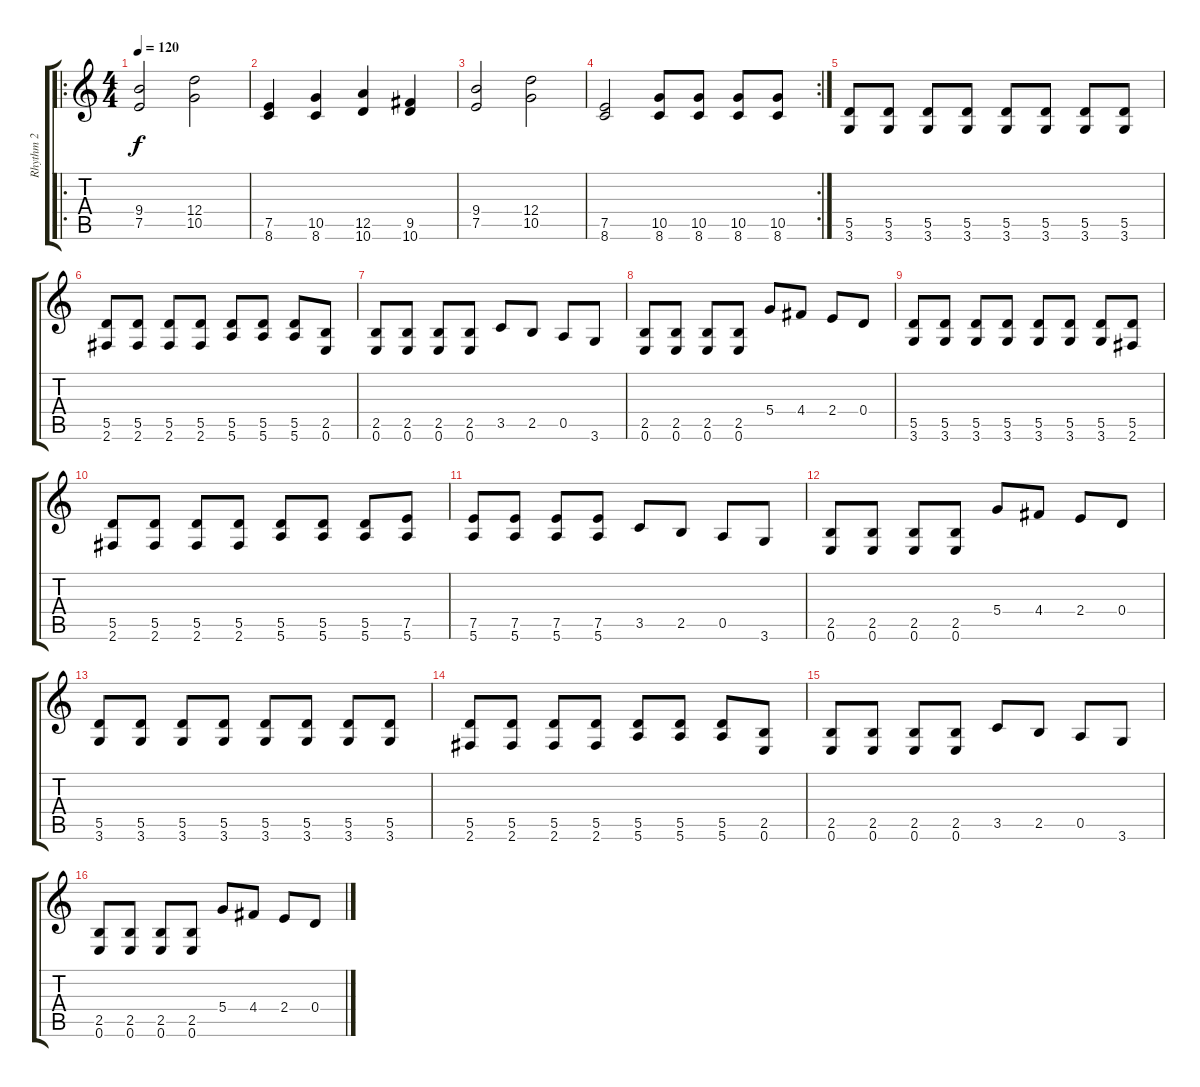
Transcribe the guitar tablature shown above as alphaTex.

\track ("Rhythm 2" "Rhythm 2") {instrument distortionguitar}
\staff {score tabs}
\tuning (E4 B3 G3 D3 A2 E2) {hide}
\ro
\ts (4 4)
\tempo 120
\clef g2
\ks c
(9.4 7.5).2{dy f} (12.4 10.5).2 |
(7.5 8.6).4 (10.5 8.6).4 (12.5 10.6).4 (9.5 10.6).4 |
(9.4 7.5).2 (12.4 10.5).2 |
\rc 2
(7.5 8.6).2 (10.5 8.6).8 (10.5 8.6).8 (10.5 8.6).8 (10.5 8.6).8 |
(5.5 3.6).8 (5.5 3.6).8 (5.5 3.6).8 (5.5 3.6).8 (5.5 3.6).8 (5.5 3.6).8 (5.5 3.6).8 (5.5 3.6).8 |
(5.5 2.6).8 (5.5 2.6).8 (5.5 2.6).8 (5.5 2.6).8 (5.5 5.6).8 (5.5 5.6).8 (5.5 5.6).8 (2.5 0.6).8 |
(2.5 0.6).8 (2.5 0.6).8 (2.5 0.6).8 (2.5 0.6).8 3.5.8 2.5.8 0.5.8 3.6.8 |
(2.5 0.6).8 (2.5 0.6).8 (2.5 0.6).8 (2.5 0.6).8 5.4.8 4.4.8 2.4.8 0.4.8 |
(5.5 3.6).8 (5.5 3.6).8 (5.5 3.6).8 (5.5 3.6).8 (5.5 3.6).8 (5.5 3.6).8 (5.5 3.6).8 (5.5 2.6).8 |
(5.5 2.6).8 (5.5 2.6).8 (5.5 2.6).8 (5.5 2.6).8 (5.5 5.6).8 (5.5 5.6).8 (5.5 5.6).8 (7.5 5.6).8 |
(7.5 5.6).8 (7.5 5.6).8 (7.5 5.6).8 (7.5 5.6).8 3.5.8 2.5.8 0.5.8 3.6.8 |
(2.5 0.6).8 (2.5 0.6).8 (2.5 0.6).8 (2.5 0.6).8 5.4.8 4.4.8 2.4.8 0.4.8 |
(5.5 3.6).8 (5.5 3.6).8 (5.5 3.6).8 (5.5 3.6).8 (5.5 3.6).8 (5.5 3.6).8 (5.5 3.6).8 (5.5 3.6).8 |
(5.5 2.6).8 (5.5 2.6).8 (5.5 2.6).8 (5.5 2.6).8 (5.5 5.6).8 (5.5 5.6).8 (5.5 5.6).8 (2.5 0.6).8 |
(2.5 0.6).8 (2.5 0.6).8 (2.5 0.6).8 (2.5 0.6).8 3.5.8 2.5.8 0.5.8 3.6.8 |
(2.5 0.6).8 (2.5 0.6).8 (2.5 0.6).8 (2.5 0.6).8 5.4.8 4.4.8 2.4.8 0.4.8
